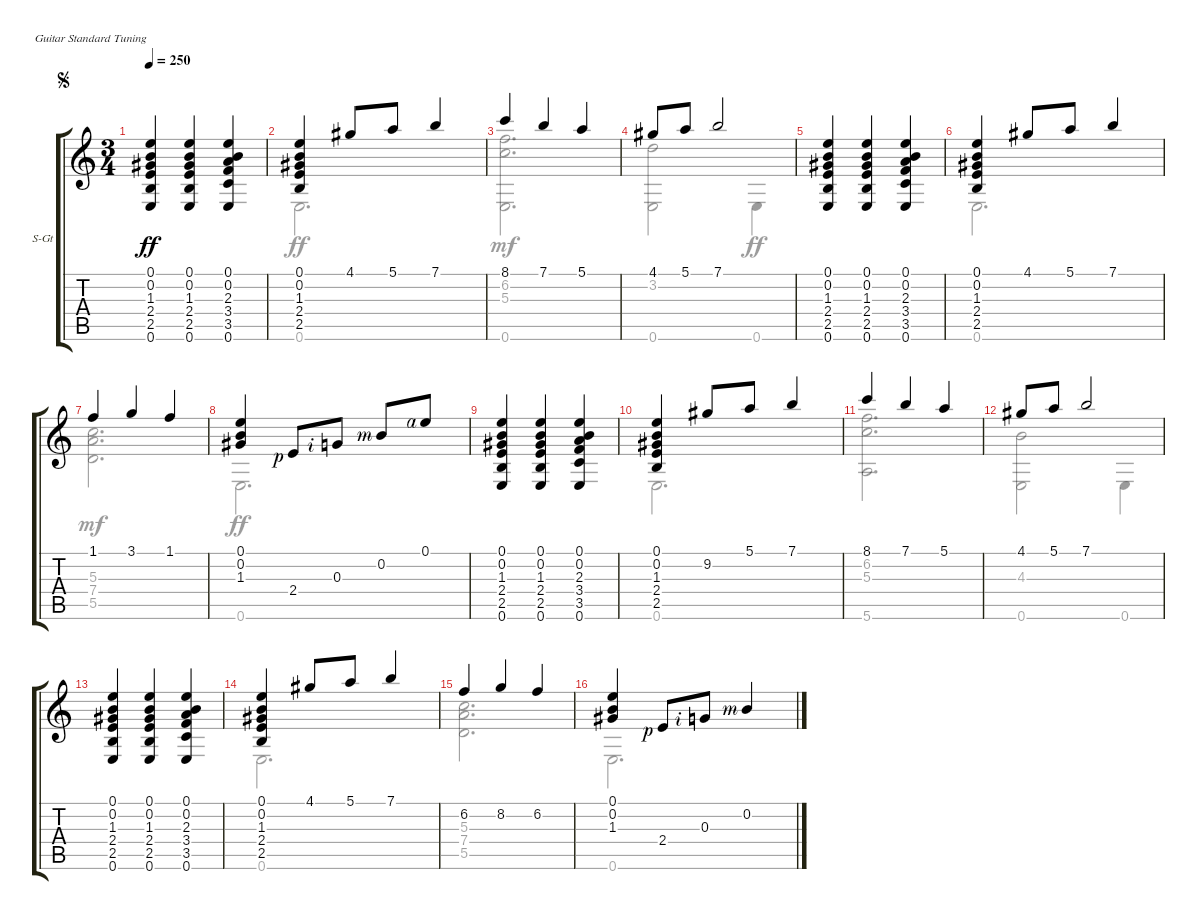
\defaultSystemsLayout 4
\bracketExtendMode groupsimilarinstruments
\firstSystemTrackNameOrientation horizontal
\otherSystemsTrackNameOrientation horizontal
\track ("Steel Guitar" "S-Gt") {instrument acousticguitarsteel}
\staff {score tabs}
\tuning (E4 B3 G3 D3 A2 E2)
\voice
\ts (3 4)
\jump segno
\tempo 250
\clef g2
\ks c
(0.1 0.2 1.3 2.4 2.5 0.6).4{dy ff instrument acousticguitarsteel} (0.1 0.2 1.3 2.4 2.5 0.6).4 (0.1 0.2 3.4 3.5 0.6 2.3).4 |
(0.1 0.2 1.3 2.4 2.5).4 4.1.8 5.1.8 7.1.4 |
8.1.4 7.1.4 5.1.4 |
4.1.8 5.1.8 7.1.2 |
(0.1 0.2 1.3 2.4 2.5 0.6).4 (0.6 2.5 2.4 1.3 0.2 0.1).4 (0.6 3.5 0.1 2.3 3.4 0.2).4 |
(2.5 2.4 1.3 0.2 0.1).4 4.1.8 5.1.8 7.1.4 |
1.1.4 3.1.4 1.1.4 |
(1.3 0.2 0.1).4 2.4{rf 1}.8 0.3{rf 2}.8 0.2{rf 3}.8 0.1{rf 4}.8 |
(0.6 2.5 2.4 1.3 0.2 0.1).4 (0.6 2.5 2.4 1.3 0.2 0.1).4 (0.6 3.5 3.4 2.3 0.2 0.1).4 |
(2.5 2.4 1.3 0.2 0.1).4 9.2.8 5.1.8 7.1.4 |
8.1.4 7.1.4 5.1.4 |
4.1.8 5.1.8 7.1.2 |
(0.6 2.5 2.4 1.3 0.2 0.1).4 (0.6 2.5 2.4 1.3 0.2 0.1).4 (0.6 3.5 3.4 2.3 0.2 0.1).4 |
(2.5 2.4 1.3 0.2 0.1).4 4.1.8 5.1.8 7.1.4 |
6.2.4 8.2.4 6.2.4 |
(0.1 1.3 0.2).4 2.4{rf 1}.8 0.3{rf 2}.8 0.2{rf 3}.4
\voice
\clef g2
\ottava regular
\simile none
\ks c
|
0.6.2{d} |
(6.2 5.3 0.6).2{d dy mf} |
(3.2 0.6).2 0.6.4{dy ff} |
|
0.6.2{d} |
(5.3 7.4 5.5).2{d dy mf} |
0.6.2{d dy ff} |
|
0.6.2{d} |
(6.2 5.3 5.6).2{d} |
(4.3 0.6).2 0.6.4 |
|
0.6.2{d} |
(5.3 7.4 5.5).2{d} |
0.6.2{d}
